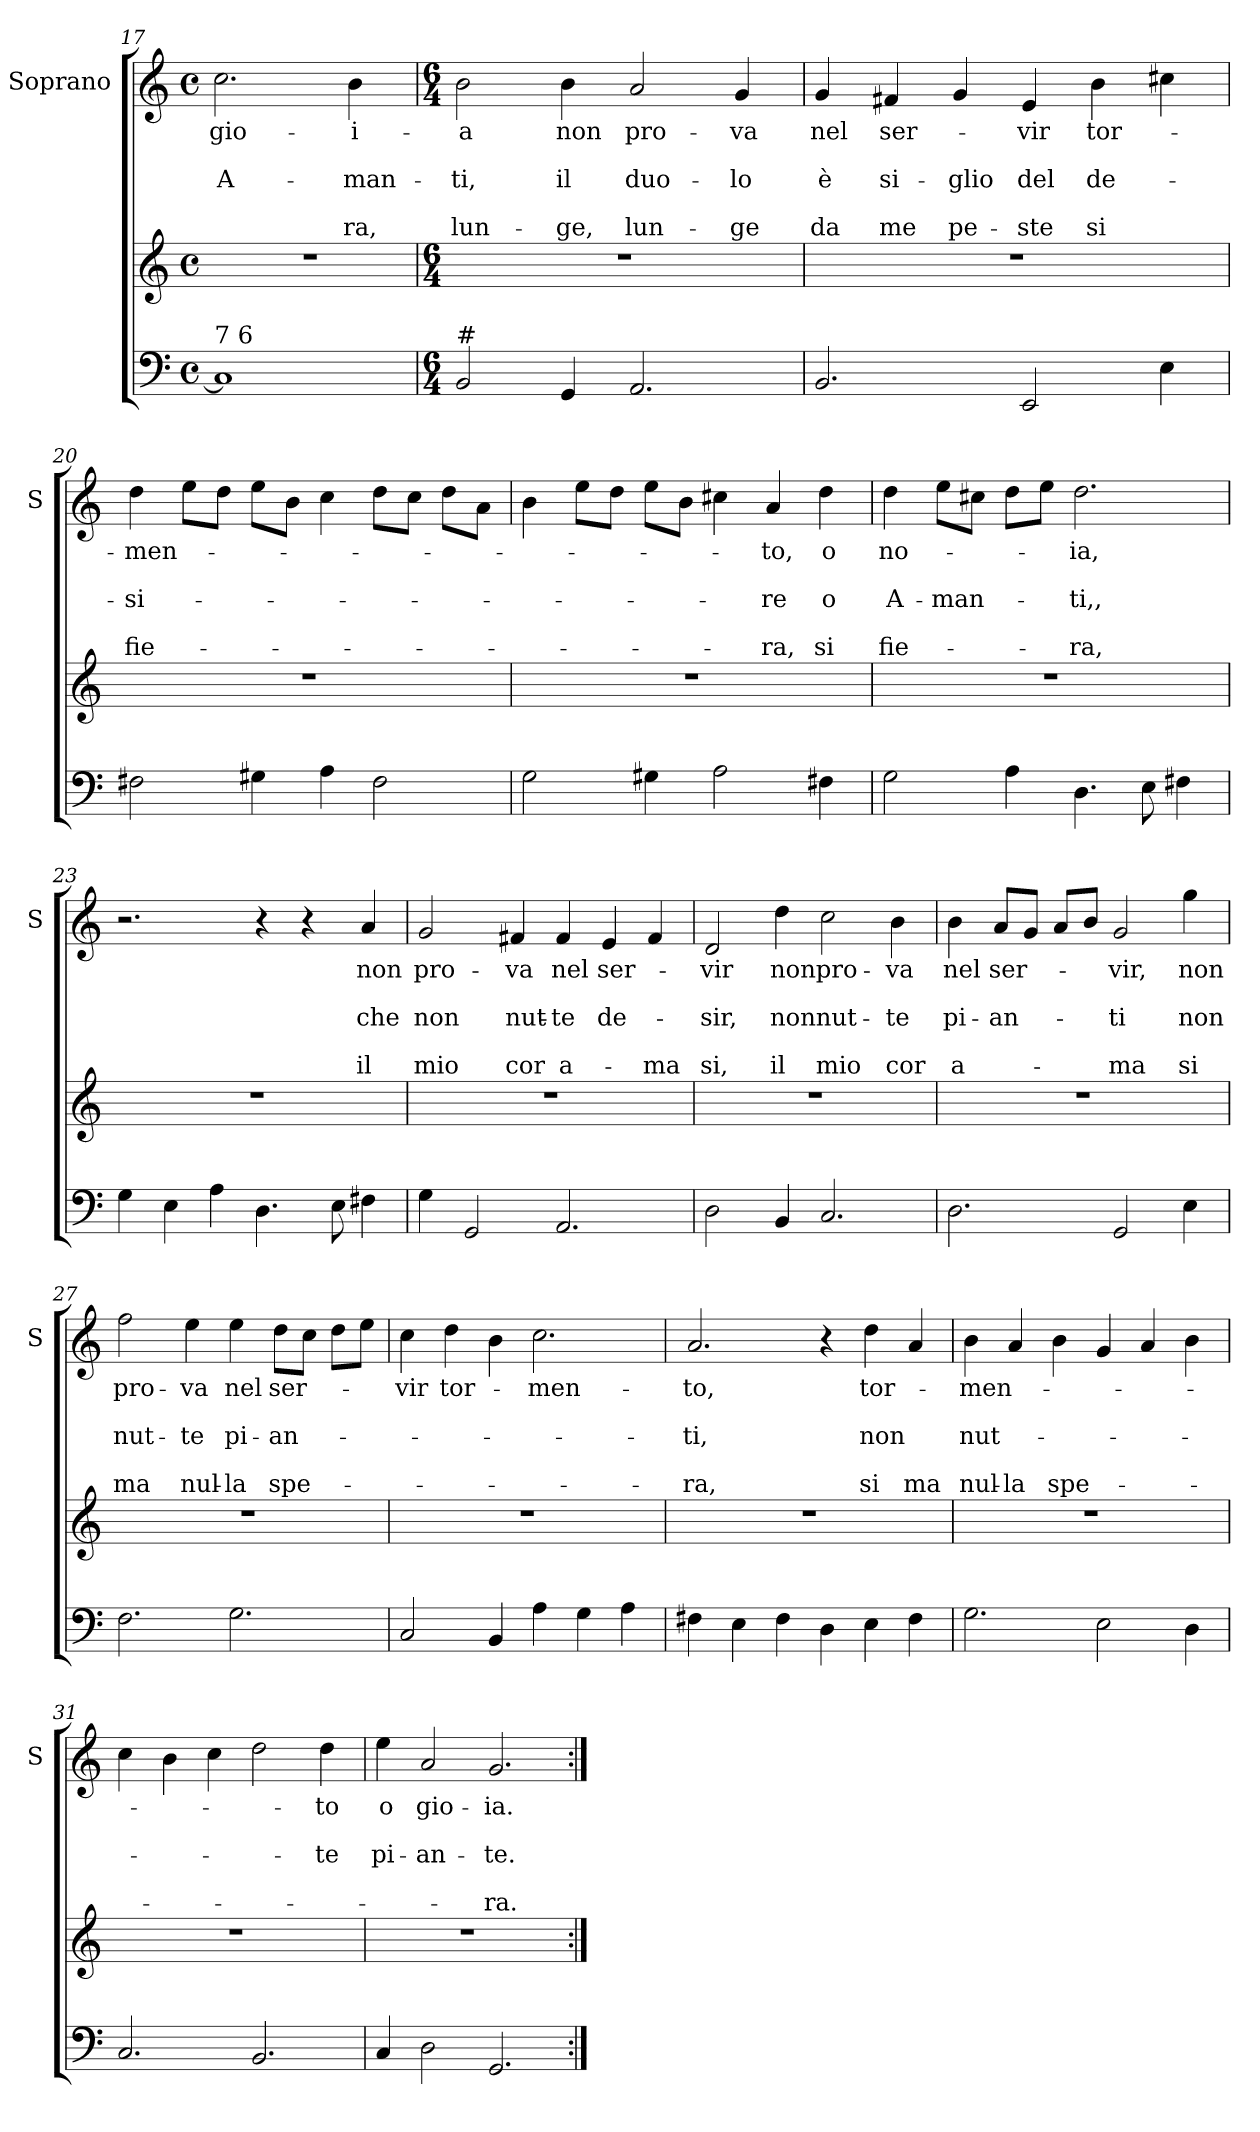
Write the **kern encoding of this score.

**kern	**kern	**kern	**text	**text	**text	**text	**text
*part2	*part2	*part1	*part1	*part1	*part1	*part1	*part1
*staff3	*staff2	*staff1	*staff1	*staff1	*staff1	*staff1	*staff1
*	*	*I"Soprano	*	*	*	*	*
*	*	*I'S	*	*	*	*	*
!!LO:LB:g=z
*clefF4	*clefG2	*clefG2	*	*	*	*	*
*k[]	*k[]	*k[]	*	*	*	*	*
*C:	*C:	*C:	*	*	*	*	*
*M4/4	*M4/4	*M4/4	*	*	*	*	*
*met(c)	*met(c)	*met(c)	*	*	*	*	*
=17	=17	=17	=17	=17	=17	=17	=17
!LO:TX:a:t=7 6	!	!	!	!	!	!	!
!	!	!	!LO:LY:b	!	!LO:LY:b	!	!
1C]	1r	2.cc\	gio-	.	A-	.	.
!	!	!	!LO:LY:b	!	!LO:LY:b	!	!LO:LY:b
.	.	4b\	-i-	.	-man-	.	-ra,
=18	=18	=18	=18	=18	=18	=18	=18
*M6/4	*M6/4	*M6/4	*	*	*	*	*
!LO:TX:a:t=#	!	!	!	!	!	!	!
!	!	!	!LO:LY:b	!	!LO:LY:b	!	!LO:LY:b
2BB/	1.r	2b\	-a	.	-ti,	.	lun-
!	!	!	!LO:LY:b	!	!LO:LY:b	!	!LO:LY:b
4GG/	.	4b\	non	.	il	.	-ge,
!	!	!	!LO:LY:b	!	!LO:LY:b	!	!LO:LY:b
2.AA/	.	2a/	pro-	.	duo-	.	lun-
!	!	!	!LO:LY:b	!	!LO:LY:b	!	!LO:LY:b
.	.	4g/	-va	.	-lo	.	-ge
=19	=19	=19	=19	=19	=19	=19	=19
!	!	!	!LO:LY:b	!	!LO:LY:b	!	!LO:LY:b
2.BB/	1.r	4g/	nel	.	è	.	da
!	!	!	!LO:LY:b	!	!LO:LY:b	!	!LO:LY:b
.	.	4f#X/	ser-	.	si-	.	me
!	!	!	!	!	!LO:LY:b	!	!LO:LY:b
.	.	4g/	.	.	-glio	.	pe-
!	!	!	!LO:LY:b	!	!LO:LY:b	!	!LO:LY:b
2EE/	.	4e/	-vir	.	del	.	-ste
!	!	!	!LO:LY:b	!	!LO:LY:b	!	!LO:LY:b
.	.	4b\	tor-	.	de-	.	si
4E\	.	4cc#X\	.	.	.	.	.
=20	=20	=20	=20	=20	=20	=20	=20
!	!	!	!LO:LY:b	!	!LO:LY:b	!	!LO:LY:b
2F#X\	1.r	4dd\	-men-	.	-si-	.	fie-
.	.	8ee\L	.	.	.	.	.
.	.	8dd\J	.	.	.	.	.
4G#X\	.	8ee\L	.	.	.	.	.
.	.	8b\J	.	.	.	.	.
4A\	.	4cc\	.	.	.	.	.
2F#\	.	8dd\L	.	.	.	.	.
.	.	8cc\J	.	.	.	.	.
.	.	8dd\L	.	.	.	.	.
.	.	8a\J	.	.	.	.	.
!!LO:LB:g=z
=21	=21	=21	=21	=21	=21	=21	=21
2G\	1.r	4b\	.	.	.	.	.
.	.	8ee\L	.	.	.	.	.
.	.	8dd\J	.	.	.	.	.
4G#X\	.	8ee\L	.	.	.	.	.
.	.	8b\J	.	.	.	.	.
2A\	.	4cc#X\	.	.	.	.	.
!	!	!	!LO:LY:b	!	!LO:LY:b	!	!LO:LY:b
.	.	4a/	-to,	.	-re	.	-ra,
!	!	!	!LO:LY:b	!	!LO:LY:b	!	!LO:LY:b
4F#X\	.	4dd\	o	.	o	.	si
=22	=22	=22	=22	=22	=22	=22	=22
!	!	!	!LO:LY:b	!	!LO:LY:b	!	!LO:LY:b
2G\	1.r	4dd\	no-	.	A-	.	fie-
!	!	!	!	!	!LO:LY:b	!	!
.	.	8ee\L	.	.	-man-	.	.
.	.	8cc#X\J	.	.	.	.	.
4A\	.	8dd\L	.	.	.	.	.
.	.	8ee\J	.	.	.	.	.
!	!	!	!LO:LY:b	!	!LO:LY:b	!	!LO:LY:b
4.D\	.	2.dd\	-ia,	.	-ti,,	.	-ra,
8E\	.	.	.	.	.	.	.
4F#X\	.	.	.	.	.	.	.
=23	=23	=23	=23	=23	=23	=23	=23
4G\	1.r	2.r	.	.	.	.	.
4E\	.	.	.	.	.	.	.
4A\	.	.	.	.	.	.	.
4.D\	.	4r	.	.	.	.	.
.	.	4r	.	.	.	.	.
8E\	.	.	.	.	.	.	.
!	!	!	!LO:LY:b	!	!LO:LY:b	!	!LO:LY:b
4F#X\	.	4a/	non	.	che	.	il
=24	=24	=24	=24	=24	=24	=24	=24
!	!	!	!LO:LY:b	!	!LO:LY:b	!	!LO:LY:b
4G\	1.r	2g/	pro-	.	non	.	mio
2GG/	.	.	.	.	.	.	.
!	!	!	!LO:LY:b	!	!LO:LY:b	!	!LO:LY:b
.	.	4f#X/	-va	.	nut-	.	cor
!	!	!	!LO:LY:b	!	!LO:LY:b	!	!LO:LY:b
2.AA/	.	4f#/	nel	.	-te	.	a-
!	!	!	!LO:LY:b	!	!LO:LY:b	!	!
.	.	4e/	ser-	.	de-	.	.
!	!	!	!	!	!	!	!LO:LY:b
.	.	4f#/	.	.	.	.	-ma
!!LO:PB:g=z
=25	=25	=25	=25	=25	=25	=25	=25
!	!	!	!LO:LY:b	!	!LO:LY:b	!	!LO:LY:b
2D\	1.r	2d/	-vir	.	-sir,	.	si,
!	!	!	!LO:LY:b	!	!LO:LY:b	!	!LO:LY:b
4BB/	.	4dd\	non	.	non	.	il
!	!	!	!LO:LY:b	!	!LO:LY:b	!	!LO:LY:b
2.C/	.	2cc\	pro-	.	nut-	.	mio
!	!	!	!LO:LY:b	!	!LO:LY:b	!	!LO:LY:b
.	.	4b\	-va	.	-te	.	cor
=26	=26	=26	=26	=26	=26	=26	=26
!	!	!	!LO:LY:b	!	!LO:LY:b	!	!LO:LY:b
2.D\	1.r	4b\	nel	.	pi-	.	a-
!	!	!	!LO:LY:b	!	!LO:LY:b	!	!
.	.	8a/L	ser-	.	-an-	.	.
.	.	8g/J	.	.	.	.	.
.	.	8a/L	.	.	.	.	.
.	.	8b/J	.	.	.	.	.
!	!	!	!LO:LY:b	!	!LO:LY:b	!	!LO:LY:b
2GG/	.	2g/	-vir,	.	-ti	.	-ma
!	!	!	!LO:LY:b	!	!LO:LY:b	!	!LO:LY:b
4E\	.	4gg\	non	.	non	.	si
=27	=27	=27	=27	=27	=27	=27	=27
!	!	!	!LO:LY:b	!	!LO:LY:b	!	!LO:LY:b
2.F\	1.r	2ff\	pro-	.	nut-	.	ma
!	!	!	!LO:LY:b	!	!LO:LY:b	!	!LO:LY:b
.	.	4ee\	-va	.	-te	.	nul-
!	!	!	!LO:LY:b	!	!LO:LY:b	!	!LO:LY:b
2.G\	.	4ee\	nel	.	pi-	.	-la
!	!	!	!LO:LY:b	!	!LO:LY:b	!	!LO:LY:b
.	.	8dd\L	ser-	.	-an-	.	spe-
.	.	8cc\J	.	.	.	.	.
.	.	8dd\L	.	.	.	.	.
.	.	8ee\J	.	.	.	.	.
=28	=28	=28	=28	=28	=28	=28	=28
!	!	!	!LO:LY:b	!	!	!	!
2C/	1.r	4cc\	-vir	.	.	.	.
!	!	!	!LO:LY:b	!	!	!	!
.	.	4dd\	tor-	.	.	.	.
4BB/	.	4b\	.	.	.	.	.
!	!	!	!LO:LY:b	!	!	!	!
4A\	.	2.cc\	-men-	.	.	.	.
4G\	.	.	.	.	.	.	.
4A\	.	.	.	.	.	.	.
!!LO:LB:g=z
=29	=29	=29	=29	=29	=29	=29	=29
!	!	!	!LO:LY:b	!	!LO:LY:b	!	!LO:LY:b
4F#X\	1.r	2.a/	-to,	.	-ti,	.	-ra,
4E\	.	.	.	.	.	.	.
4F#\	.	.	.	.	.	.	.
4D\	.	4r	.	.	.	.	.
!	!	!	!LO:LY:b	!	!LO:LY:b	!	!LO:LY:b
4E\	.	4dd\	tor-	.	non	.	si
!	!	!	!	!	!	!	!LO:LY:b
4F#\	.	4a/	.	.	.	.	ma
=30	=30	=30	=30	=30	=30	=30	=30
!	!	!	!LO:LY:b	!	!LO:LY:b	!	!LO:LY:b
2.G\	1.r	4b\	-men-	.	nut-	.	nul-
!	!	!	!	!	!	!	!LO:LY:b
.	.	4a/	.	.	.	.	-la
!	!	!	!	!	!	!	!LO:LY:b
.	.	4b\	.	.	.	.	spe-
2E\	.	4g/	.	.	.	.	.
.	.	4a/	.	.	.	.	.
4D\	.	4b\	.	.	.	.	.
=31	=31	=31	=31	=31	=31	=31	=31
2.C/	1.r	4cc\	.	.	.	.	.
.	.	4b\	.	.	.	.	.
.	.	4cc\	.	.	.	.	.
2.BB/	.	2dd\	.	.	.	.	.
!	!	!	!LO:LY:b	!	!LO:LY:b	!	!
.	.	4dd\	-to	.	-te	.	.
=32	=32	=32	=32	=32	=32	=32	=32
!	!	!	!LO:LY:b	!	!LO:LY:b	!	!
4C/	1.r	4ee\	o	.	pi-	.	.
!	!	!	!LO:LY:b	!	!LO:LY:b	!	!
2D\	.	2a/	gio-	.	-an-	.	.
!	!	!	!LO:LY:b	!	!LO:LY:b	!	!LO:LY:b
2.GG/	.	2.g/	-ia.	.	-te.	.	-ra.-
=:|!	=:|!	=:|!	=:|!	=:|!	=:|!	=:|!	=:|!
*-	*-	*-	*-	*-	*-	*-	*-
